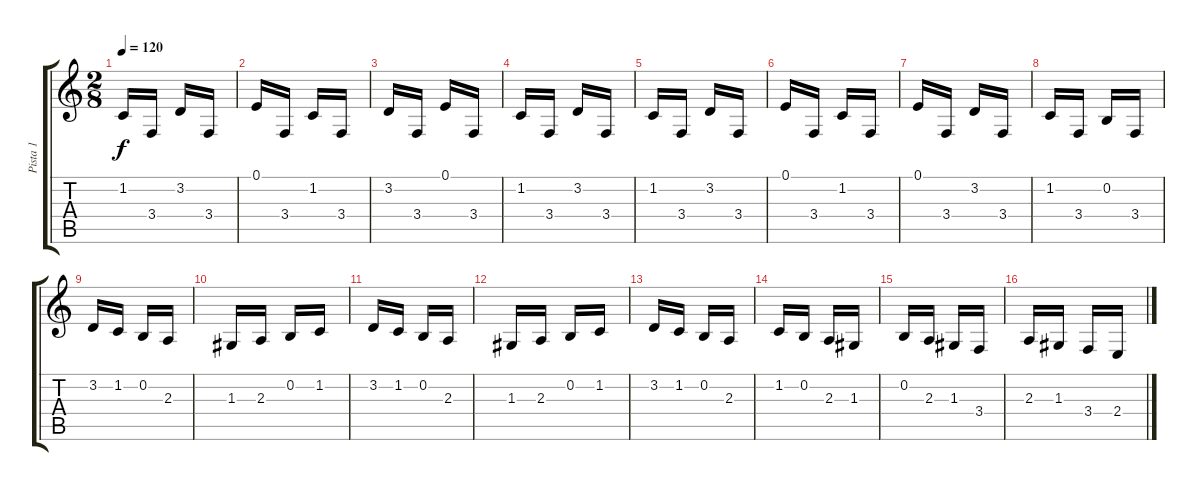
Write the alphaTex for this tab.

\track ("Pista 1" "Pista 1") {instrument lead2sawtooth}
\staff {score tabs}
\tuning (E4 B3 G3 D3 A2 E2) {hide}
\ts (2 8)
\tempo 120
\clef g2
\ks c
1.2.16{dy f} 3.4.16 3.2.16 3.4.16 |
0.1.16 3.4.16 1.2.16 3.4.16 |
3.2.16 3.4.16 0.1.16 3.4.16 |
1.2.16 3.4.16 3.2.16 3.4.16 |
1.2.16 3.4.16 3.2.16 3.4.16 |
0.1.16 3.4.16 1.2.16 3.4.16 |
0.1.16 3.4.16 3.2.16 3.4.16 |
1.2.16 3.4.16 0.2.16 3.4.16 |
3.2.16 1.2.16 0.2.16 2.3.16 |
1.3.16 2.3.16 0.2.16 1.2.16 |
3.2.16 1.2.16 0.2.16 2.3.16 |
1.3.16 2.3.16 0.2.16 1.2.16 |
3.2.16 1.2.16 0.2.16 2.3.16 |
1.2.16 0.2.16 2.3.16 1.3.16 |
0.2.16 2.3.16 1.3.16 3.4.16 |
2.3.16 1.3.16 3.4.16 2.4.16
